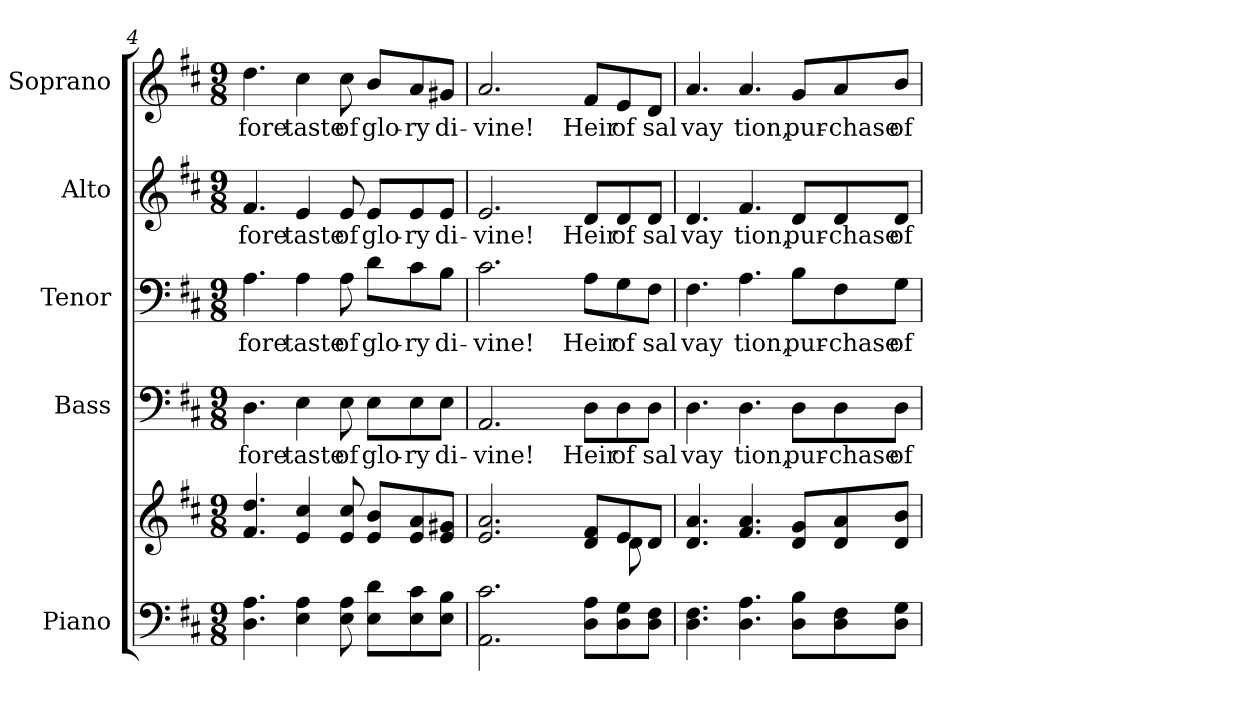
**kern	**kern	**kern	**text	**kern	**text	**kern	**text	**kern	**text
*part5	*part5	*part4	*part4	*part3	*part3	*part2	*part2	*part1	*part1
*staff6	*staff5	*staff4	*staff4	*staff3	*staff3	*staff2	*staff2	*staff1	*staff1
*I"Piano	*	*I"Bass	*	*I"Tenor	*	*I"Alto	*	*I"Soprano	*
*I'Pno.	*	*I'B.	*	*I'T.	*	*I'A.	*	*I'S.	*
*clefF4	*clefG2	*clefF4	*	*clefF4	*	*clefG2	*	*clefG2	*
*k[f#c#]	*k[f#c#]	*k[f#c#]	*	*k[f#c#]	*	*k[f#c#]	*	*k[f#c#]	*
*D:	*D:	*D:	*	*D:	*	*D:	*	*D:	*
*M9/8	*M9/8	*M9/8	*	*M9/8	*	*M9/8	*	*M9/8	*
=4	=4	=4	=4	=4	=4	=4	=4	=4	=4
!	!	!	!LO:LY:b:color=#000000	!	!	!	!	!	!
!	!	!	!	!	!LO:LY:b:color=#000000	!	!	!	!
!	!	!	!	!	!	!	!LO:LY:b:color=#000000	!	!
!	!	!	!	!	!	!	!	!	!LO:LY:b:color=#000000
4.Di\ 4.Ai	4.f#i/ 4.ddi	4.Di\	fore	4.Ai\	fore	4.f#i/	fore	4.ddi\	fore
!	!	!	!LO:LY:b:color=#000000	!	!	!	!	!	!
!	!	!	!	!	!LO:LY:b:color=#000000	!	!	!	!
!	!	!	!	!	!	!	!LO:LY:b:color=#000000	!	!
!	!	!	!	!	!	!	!	!	!LO:LY:b:color=#000000
4Ei\ 4Ai	4ei/ 4cc#i	4Ei\	taste	4Ai\	taste	4ei/	taste	4cc#i\	taste
!	!	!	!LO:LY:b:color=#000000	!	!	!	!	!	!
!	!	!	!	!	!LO:LY:b:color=#000000	!	!	!	!
!	!	!	!	!	!	!	!LO:LY:b:color=#000000	!	!
!	!	!	!	!	!	!	!	!	!LO:LY:b:color=#000000
8Ei\ 8Ai	8ei/ 8cc#i	8Ei\	of	8Ai\	of	8ei/	of	8cc#i\	of
!	!	!	!LO:LY:b:color=#000000	!	!	!	!	!	!
!	!	!	!	!	!LO:LY:b:color=#000000	!	!	!	!
!	!	!	!	!	!	!	!LO:LY:b:color=#000000	!	!
!	!	!	!	!	!	!	!	!	!LO:LY:b:color=#000000
8Ei\ 8di\L	8ei/ 8bi/L	8Ei\L	glo-	8di\L	glo-	8ei/L	glo-	8bi/L	glo-
!	!	!	!LO:LY:b:color=#000000	!	!	!	!	!	!
!	!	!	!	!	!LO:LY:b:color=#000000	!	!	!	!
!	!	!	!	!	!	!	!LO:LY:b:color=#000000	!	!
!	!	!	!	!	!	!	!	!	!LO:LY:b:color=#000000
8Ei\ 8c#i\	8ei/ 8ai/	8Ei\	-ry	8c#i\	-ry	8ei/	-ry	8ai/	-ry
!	!	!	!LO:LY:b:color=#000000	!	!	!	!	!	!
!	!	!	!	!	!LO:LY:b:color=#000000	!	!	!	!
!	!	!	!	!	!	!	!LO:LY:b:color=#000000	!	!
!	!	!	!	!	!	!	!	!	!LO:LY:b:color=#000000
8Ei\ 8Bi\J	8ei/ 8g#Xi/J	8Ei\J	di-	8Bi\J	di-	8ei/J	di-	8g#Xi/J	di-
!!LO:PB:g=z
=5	=5	=5	=5	=5	=5	=5	=5	=5	=5
*	*^	*	*	*	*	*	*	*	*
!	!	!	!	!LO:LY:b:color=#000000	!	!	!	!	!	!
!	!	!	!	!	!	!LO:LY:b:color=#000000	!	!	!	!
!	!	!	!	!	!	!	!	!LO:LY:b:color=#000000	!	!
!	!	!	!	!	!	!	!	!	!	!LO:LY:b:color=#000000
2.AAi\ 2.c#i	2.ei/ 2.ai	4.ryy	2.AAi/	-vine!	2.c#i\	-vine!	2.ei/	-vine!	2.ai/	-vine!
.	.	4.ryy	.	.	.	.	.	.	.	.
!	!	!	!	!LO:LY:b:color=#000000	!	!	!	!	!	!
!	!	!	!	!	!	!LO:LY:b:color=#000000	!	!	!	!
!	!	!	!	!	!	!	!	!LO:LY:b:color=#000000	!	!
!	!	!	!	!	!	!	!	!	!	!LO:LY:b:color=#000000
8Di\ 8Ai\L	8di/ 8f#i/L	8ryy	8Di\L	Heir	8Ai\L	Heir	8di/L	Heir	8f#i/L	Heir
!	!	!	!	!LO:LY:b:color=#000000	!	!	!	!	!	!
!	!	!	!	!	!	!LO:LY:b:color=#000000	!	!	!	!
!	!	!	!	!	!	!	!	!LO:LY:b:color=#000000	!	!
!	!	!	!	!	!	!	!	!	!	!LO:LY:b:color=#000000
8Di\ 8Gi\	8ei/	8di\	8Di\	of	8Gi\	of	8di/	of	8ei/	of
!	!	!	!	!LO:LY:b:color=#000000	!	!	!	!	!	!
!	!	!	!	!	!	!LO:LY:b:color=#000000	!	!	!	!
!	!	!	!	!	!	!	!	!LO:LY:b:color=#000000	!	!
!	!	!	!	!	!	!	!	!	!	!LO:LY:b:color=#000000
8Di\ 8F#i\J	8di/J	8ryy	8Di\J	sal	8F#i\J	sal	8di/J	sal	8di/J	sal
*	*v	*v	*	*	*	*	*	*	*	*
=6	=6	=6	=6	=6	=6	=6	=6	=6	=6
*	*^	*	*	*	*	*	*	*	*
!	!	!	!	!LO:LY:b:color=#000000	!	!	!	!	!	!
*	*v	*v	*	*	*	*	*	*	*	*
*	*^	*	*	*	*	*	*	*	*
!	!	!	!	!	!	!LO:LY:b:color=#000000	!	!	!	!
*	*v	*v	*	*	*	*	*	*	*	*
*	*^	*	*	*	*	*	*	*	*
!	!	!	!	!	!	!	!	!LO:LY:b:color=#000000	!	!
*	*v	*v	*	*	*	*	*	*	*	*
*	*^	*	*	*	*	*	*	*	*
!	!	!	!	!	!	!	!	!	!	!LO:LY:b:color=#000000
*	*v	*v	*	*	*	*	*	*	*	*
4.Di\ 4.F#i	4.di/ 4.ai	4.Di\	vay	4.F#i\	vay	4.di/	vay	4.ai/	vay
!	!	!	!LO:LY:b:color=#000000	!	!	!	!	!	!
!	!	!	!	!	!LO:LY:b:color=#000000	!	!	!	!
!	!	!	!	!	!	!	!LO:LY:b:color=#000000	!	!
!	!	!	!	!	!	!	!	!	!LO:LY:b:color=#000000
4.Di\ 4.Ai	4.f#i/ 4.ai	4.Di\	tion,	4.Ai\	tion,	4.f#i/	tion,	4.ai/	tion,
!	!	!	!LO:LY:b:color=#000000	!	!	!	!	!	!
!	!	!	!	!	!LO:LY:b:color=#000000	!	!	!	!
!	!	!	!	!	!	!	!LO:LY:b:color=#000000	!	!
!	!	!	!	!	!	!	!	!	!LO:LY:b:color=#000000
8Di\ 8Bi\L	8di/ 8gi/L	8Di\L	pur-	8Bi\L	pur-	8di/L	pur-	8gi/L	pur-
!	!	!	!LO:LY:b:color=#000000	!	!	!	!	!	!
!	!	!	!	!	!LO:LY:b:color=#000000	!	!	!	!
!	!	!	!	!	!	!	!LO:LY:b:color=#000000	!	!
!	!	!	!	!	!	!	!	!	!LO:LY:b:color=#000000
8Di\ 8F#i\	8di/ 8ai/	8Di\	-chase	8F#i\	-chase	8di/	-chase	8ai/	-chase
!	!	!	!LO:LY:b:color=#000000	!	!	!	!	!	!
!	!	!	!	!	!LO:LY:b:color=#000000	!	!	!	!
!	!	!	!	!	!	!	!LO:LY:b:color=#000000	!	!
!	!	!	!	!	!	!	!	!	!LO:LY:b:color=#000000
8Di\ 8Gi\J	8di/ 8bi/J	8Di\J	of	8Gi\J	of	8di/J	of	8bi/J	of
=	=	=	=	=	=	=	=	=	=
*-	*-	*-	*-	*-	*-	*-	*-	*-	*-
